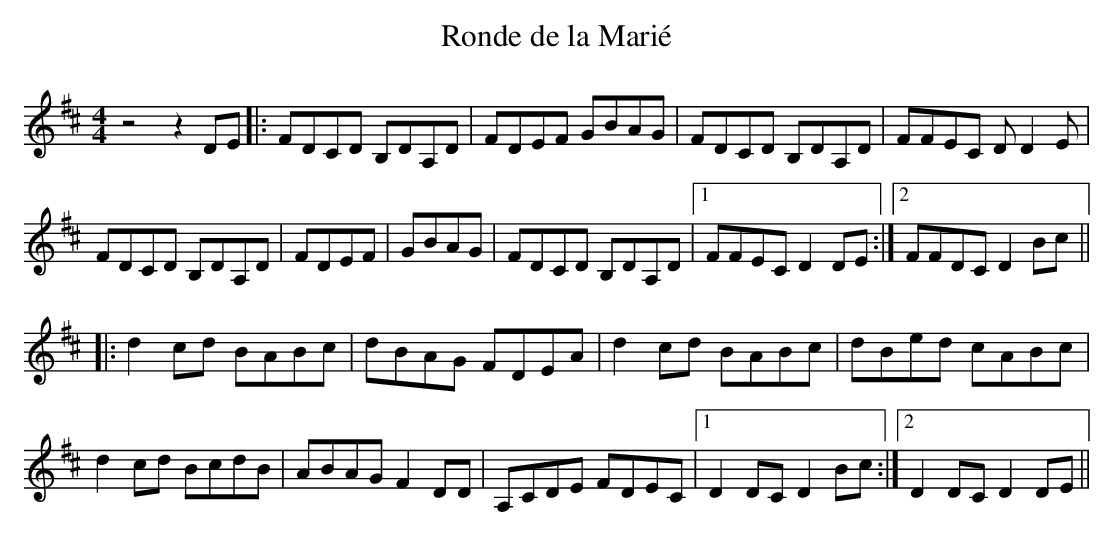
X:1
T:Ronde de la Marié
M:4/4
L:1/8
K:D
z4 z2 DE|:FDCD B,DA,D|FDEF GBAG|FDCD B,DA,D|FFEC D D2E|
FDCD B,DA,D|FDEF|GBAG|FDCD B,DA,D|1 FFEC D2 DE:|2 FFDC D2 Bc||
|:d2 cd BABc|dBAG FDEA|d2 cd BABc|dBed cABc|
d2cd BcdB|ABAG F2 DD|A,CDE FDEC|1 D2 DC D2 Bc:|2 D2 DC D2 DE||
